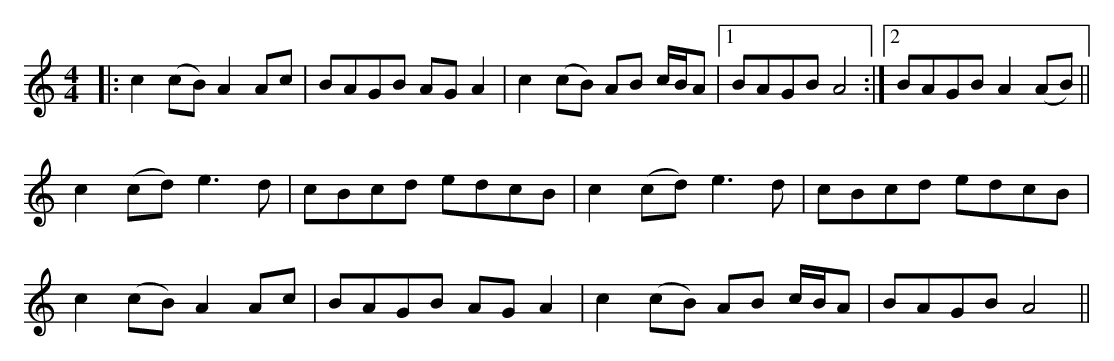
X:1
M:4/4
K:Amin
|:c2 (cB) A2 Ac|BAGB AG A2|c2 (cB) AB c/B/A|1 BAGB A4:|2 BAGB A2 (AB)||
c2 (cd) e3 d|cBcd edcB|c2 (cd) e3 d|cBcd edcB|
c2 (cB) A2 Ac|BAGB AG A2|c2 (cB) AB c/B/A|BAGB A4||
